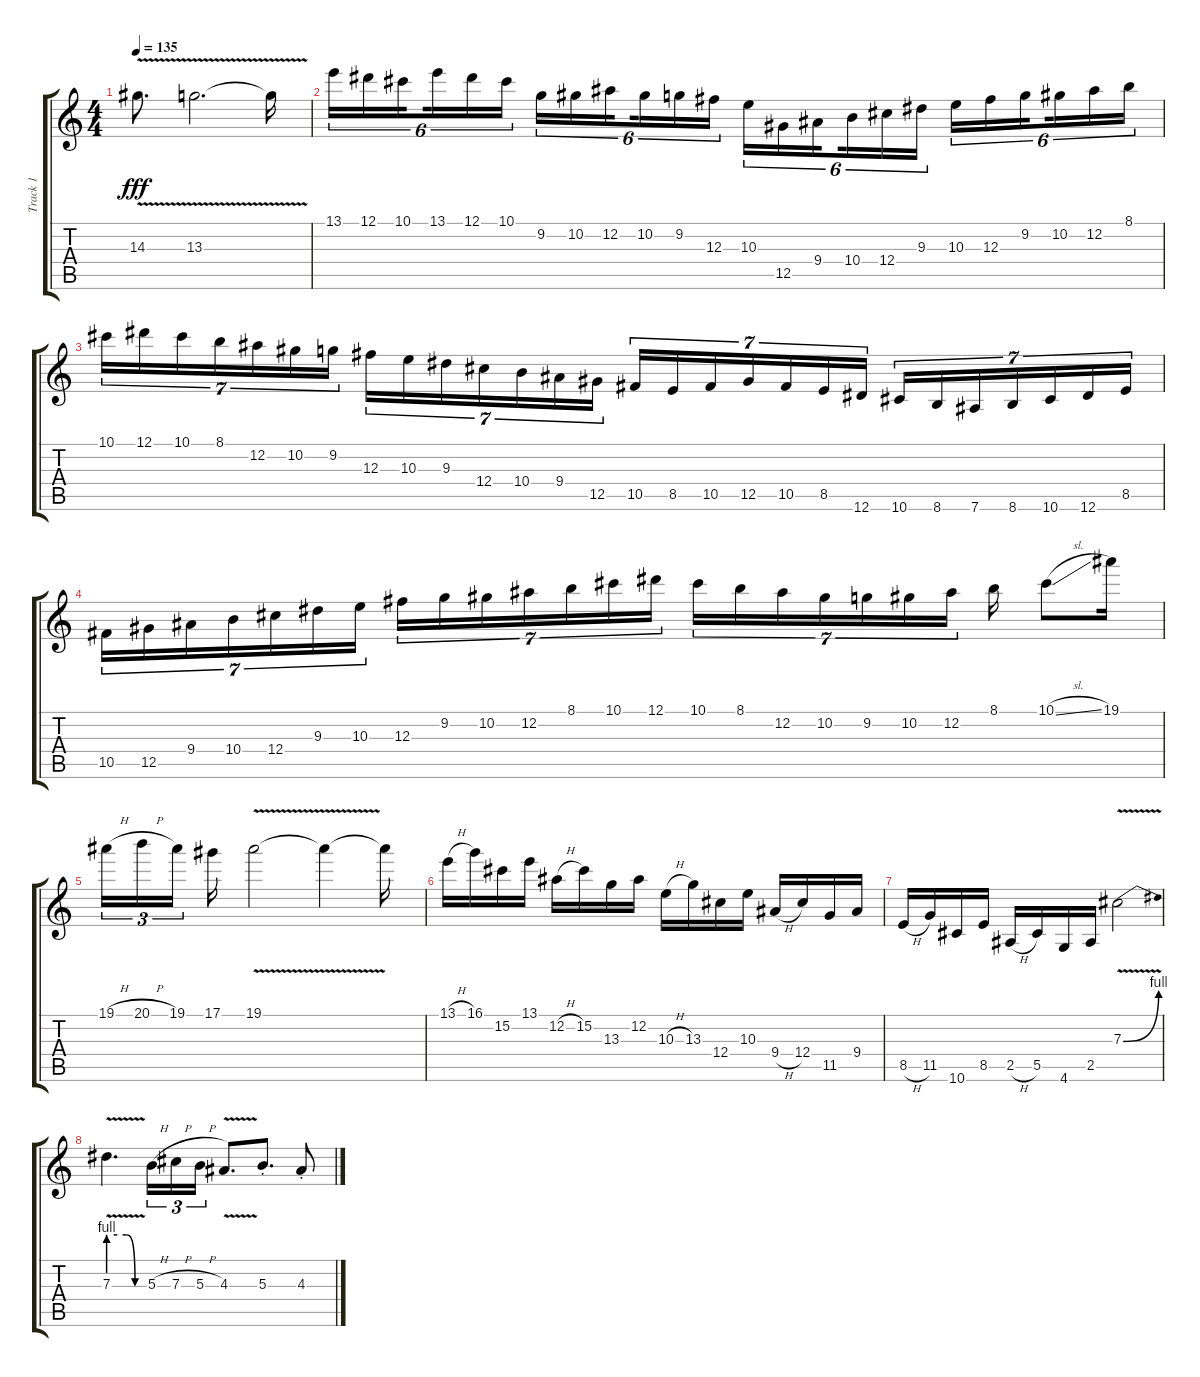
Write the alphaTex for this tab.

\track ("Track 1" "Track 1") {instrument overdrivenguitar}
\staff {score tabs}
\tuning (Eb4 Bb3 Gb3 Db3 Ab2 Eb2) {hide}
\ts (4 4)
\tempo 135
\clef g2
\ks c
14.3{v}.8{d dy fff} 13.3{v}.2{d} 13.3{t}.16 |
13.1.16{tu (6 4)} 12.1.16{tu (6 4)} 10.1.16{tu (6 4) beam splitsecondary} 13.1.16{tu (6 4)} 12.1.16{tu (6 4)} 10.1.16{tu (6 4)} 9.2.16{tu (6 4)} 10.2.16{tu (6 4)} 12.2.16{tu (6 4) beam splitsecondary} 10.2.16{tu (6 4)} 9.2.16{tu (6 4)} 12.3.16{tu (6 4)} 10.3.16{tu (6 4)} 12.5.16{tu (6 4)} 9.4.16{tu (6 4) beam splitsecondary} 10.4.16{tu (6 4)} 12.4.16{tu (6 4)} 9.3.16{tu (6 4)} 10.3.16{tu (6 4)} 12.3.16{tu (6 4)} 9.2.16{tu (6 4) beam splitsecondary} 10.2.16{tu (6 4)} 12.2.16{tu (6 4)} 8.1.16{tu (6 4)} |
10.1.16{tu (7 4)} 12.1.16{tu (7 4)} 10.1.16{tu (7 4)} 8.1.16{tu (7 4)} 12.2.16{tu (7 4)} 10.2.16{tu (7 4)} 9.2.16{tu (7 4)} 12.3.16{tu (7 4)} 10.3.16{tu (7 4)} 9.3.16{tu (7 4)} 12.4.16{tu (7 4)} 10.4.16{tu (7 4)} 9.4.16{tu (7 4)} 12.5.16{tu (7 4)} 10.5.16{tu (7 4)} 8.5.16{tu (7 4)} 10.5.16{tu (7 4)} 12.5.16{tu (7 4)} 10.5.16{tu (7 4)} 8.5.16{tu (7 4)} 12.6.16{tu (7 4)} 10.6.16{tu (7 4)} 8.6.16{tu (7 4)} 7.6.16{tu (7 4)} 8.6.16{tu (7 4)} 10.6.16{tu (7 4)} 12.6.16{tu (7 4)} 8.5.16{tu (7 4)} |
10.5.16{tu (7 4)} 12.5.16{tu (7 4)} 9.4.16{tu (7 4)} 10.4.16{tu (7 4)} 12.4.16{tu (7 4)} 9.3.16{tu (7 4)} 10.3.16{tu (7 4)} 12.3.16{tu (7 4)} 9.2.16{tu (7 4)} 10.2.16{tu (7 4)} 12.2.16{tu (7 4)} 8.1.16{tu (7 4)} 10.1.16{tu (7 4)} 12.1.16{tu (7 4)} 10.1.16{tu (7 4)} 8.1.16{tu (7 4)} 12.2.16{tu (7 4)} 10.2.16{tu (7 4)} 9.2.16{tu (7 4)} 10.2.16{tu (7 4)} 12.2.16{tu (7 4)} 8.1.16 10.1{sl}.8 19.1.16 |
19.1{h}.16{tu (3 2)} 20.1{h}.16{tu (3 2)} 19.1.16{tu (3 2) beam splitsecondary} 17.1.16 19.1{v}.2 19.1{t}.4 19.1{t}.16 |
13.1{h}.16 16.1.16 15.2.16 13.1.16 12.2{h}.16 15.2.16 13.3.16 12.2.16 10.3{h}.16 13.3.16 12.4.16 10.3.16 9.4{h}.16 12.4.16 11.5.16 9.4.16 |
8.5{h}.16 11.5.16 10.6.16 8.5.16 2.5{h}.16 5.5.16 4.6.16 2.5.16 7.3{be (bend 0 0 60 4) v}.2 |
7.3{be (custom 0 4 15 4 30 4 45 0 60 0) v}.4{d} 5.3{h}.16{tu (3 2)} 7.3{h}.16{tu (3 2)} 5.3{h}.16{tu (3 2)} 4.3{v}.8{d} 5.3{st}.8{d} 4.3{st}.8
